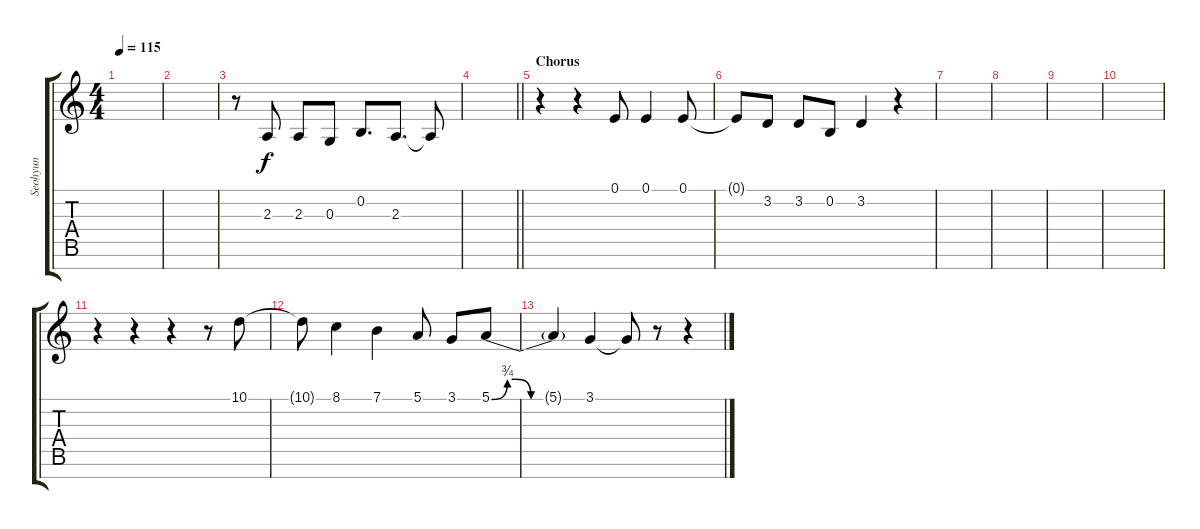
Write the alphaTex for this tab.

\track ("Seohyun" "Seohyun") {instrument piccolo}
\staff {score tabs}
\tuning (E4 B3 G3 D3 A2 E2 B1) {hide}
\ts (4 4)
\tempo 115
\clef g2
\ks c
|
|
r.8 2.3.8 2.3.8 0.3.8 0.2.8{d} 2.3.8{d} 2.3{t}.8 |
\barLineRight lightlight
|
\section ("" "Chorus")
r.4 r.4 0.1.8 0.1.4 0.1.8 |
0.1{t}.8 3.2.8 3.2.8 0.2.8 3.2.4 r.4 |
|
|
|
|
r.4 r.4 r.4 r.8 10.1.8{volume 16} |
10.1{t}.8 8.1.4 7.1.4 5.1.8 3.1.8 5.1{be (custom 0 0 10 3 15 3 25 0 30 0 60 0)}.8 |
5.1{t}.4 3.1.4 3.1{t}.8 r.8 r.4
